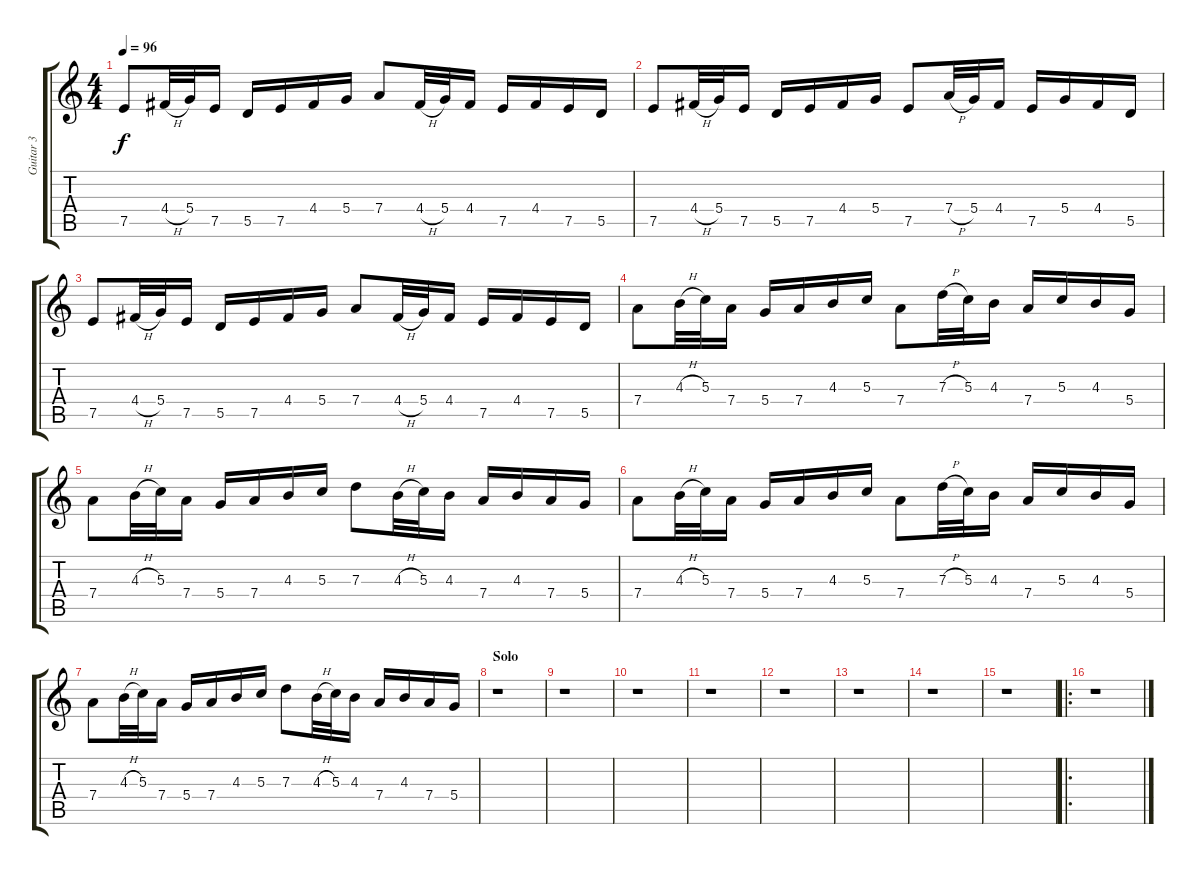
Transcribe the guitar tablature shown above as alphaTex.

\track ("Guitar 3" "Guitar 3") {instrument distortionguitar}
\staff {score tabs}
\tuning (E4 B3 G3 D3 A2 E2) {hide}
\ts (4 4)
\tempo 96
\clef g2
\ks c
7.5.8{dy f} 4.4{h}.32 5.4.32 7.5.16 5.5.16 7.5.16 4.4.16 5.4.16 7.4.8 4.4{h}.32 5.4.32 4.4.16 7.5.16 4.4.16 7.5.16 5.5.16 |
7.5.8 4.4{h}.32 5.4.32 7.5.16 5.5.16 7.5.16 4.4.16 5.4.16 7.5.8 7.4{h}.32 5.4.32 4.4.16 7.5.16 5.4.16 4.4.16 5.5.16 |
7.5.8 4.4{h}.32 5.4.32 7.5.16 5.5.16 7.5.16 4.4.16 5.4.16 7.4.8 4.4{h}.32 5.4.32 4.4.16 7.5.16 4.4.16 7.5.16 5.5.16 |
7.4.8 4.3{h}.32 5.3.32 7.4.16 5.4.16 7.4.16 4.3.16 5.3.16 7.4.8 7.3{h}.32 5.3.32 4.3.16 7.4.16 5.3.16 4.3.16 5.4.16 |
7.4.8 4.3{h}.32 5.3.32 7.4.16 5.4.16 7.4.16 4.3.16 5.3.16 7.3.8 4.3{h}.32 5.3.32 4.3.16 7.4.16 4.3.16 7.4.16 5.4.16 |
7.4.8 4.3{h}.32 5.3.32 7.4.16 5.4.16 7.4.16 4.3.16 5.3.16 7.4.8 7.3{h}.32 5.3.32 4.3.16 7.4.16 5.3.16 4.3.16 5.4.16 |
7.4.8 4.3{h}.32 5.3.32 7.4.16 5.4.16 7.4.16 4.3.16 5.3.16 7.3.8 4.3{h}.32 5.3.32 4.3.16 7.4.16 4.3.16 7.4.16 5.4.16 |
\section ("" "Solo")
r.1 |
r.1 |
r.1 |
r.1 |
r.1 |
r.1 |
r.1 |
r.1 |
\ro
r.1
